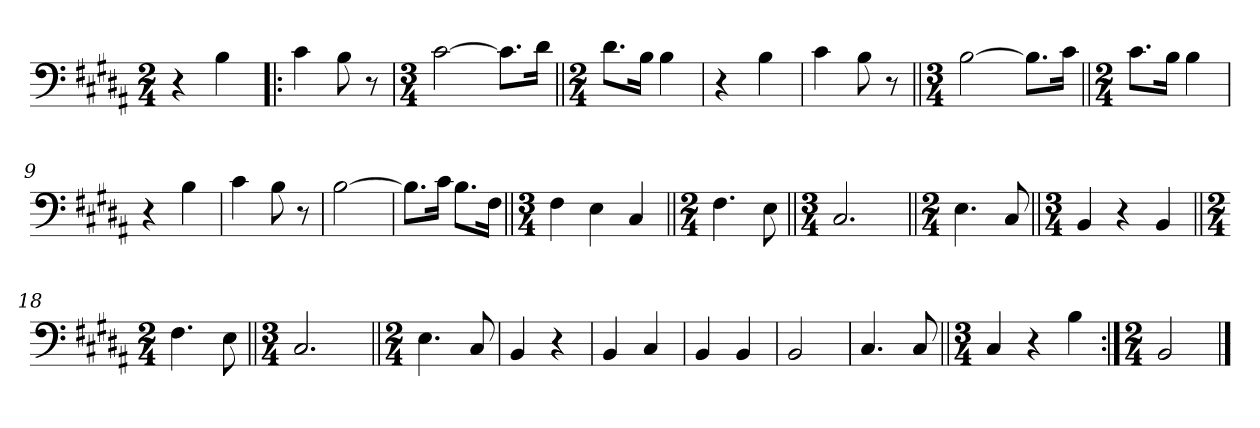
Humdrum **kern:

**kern
*part1
*staff1
*clefF4
*k[f#c#g#d#a#]
*M2/4
=1
4r
4B\
=2!|:
4c#\
8B\
8r
=3
*M3/4
[2c#\
8.c#\L]
16d#\Jk
=4||
*M2/4
8.d#\L
16B\Jk
4B\
=5
4r
4B\
=6
4c#\
8B\
8r
=7||
*M3/4
[2B\
8.B\L]
16c#\Jk
=8||
*M2/4
8.c#\L
16B\Jk
4B\
=9
4r
4B\
=10
4c#\
8B\
8r
=11
[2B\
=12
8.B\L]
16c#\Jk
8.B\L
16F#\Jk
=13||
*M3/4
4F#\
4E\
4C#/
=14||
*M2/4
4.F#\
8E\
=15||
*M3/4
2.C#/
=16||
*M2/4
4.E\
8C#/
=17||
*M3/4
4BB/
4r
4BB/
=18||
*M2/4
4.F#\
8E\
=19||
*M3/4
2.C#/
=20||
*M2/4
4.E\
8C#/
=21
4BB/
4r
=22
4BB/
4C#/
=23
4BB/
4BB/
=24
2BB/
=25
4.C#/
8C#/
=26||
*M3/4
4C#/
4r
4B\
=27:|!
*M2/4
2BB/
==
*-
